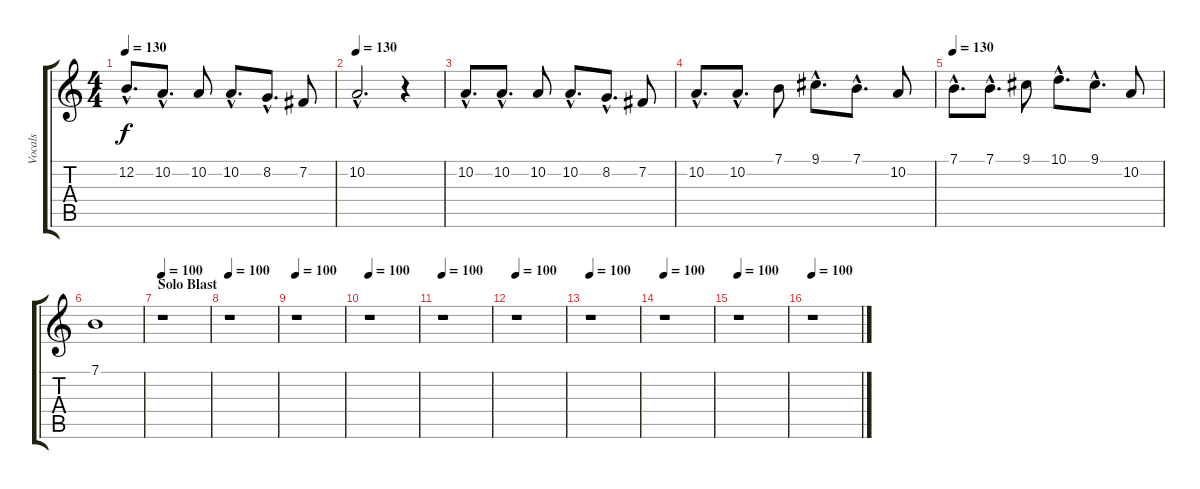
\track ("Vocals" "Vocals") {instrument lead2sawtooth}
\staff {score tabs}
\tuning (E4 B3 G3 D3 A2 E2) {hide}
\ts (4 4)
\tempo 130
\clef g2
\ks c
12.2{hac}.8{d dy f} 10.2{hac}.8{d} 10.2.8 10.2{hac}.8{d} 8.2{hac}.8{d} 7.2.8 |
\tempo 130
10.2{hac}.2{d} r.4 |
10.2{hac}.8{d} 10.2{hac}.8{d} 10.2.8 10.2{hac}.8{d} 8.2{hac}.8{d} 7.2.8 |
10.2{hac}.8{d} 10.2{hac}.8{d} 7.1.8 9.1{hac}.8{d} 7.1{hac}.8{d} 10.2.8 |
\tempo 130
7.1{hac}.8{d} 7.1{hac}.8{d} 9.1.8 10.1{hac}.8{d} 9.1{hac}.8{d} 10.2.8 |
7.1.1 |
\section ("" "Solo Blast")
\tempo 100
r.1 |
\tempo 100
r.1 |
\tempo 100
r.1 |
\tempo 100
r.1 |
\section ("" "")
\tempo 100
r.1 |
\tempo 100
r.1 |
\tempo 100
r.1 |
\tempo 100
r.1 |
\section ("" "")
\tempo 100
r.1 |
\tempo 100
r.1
